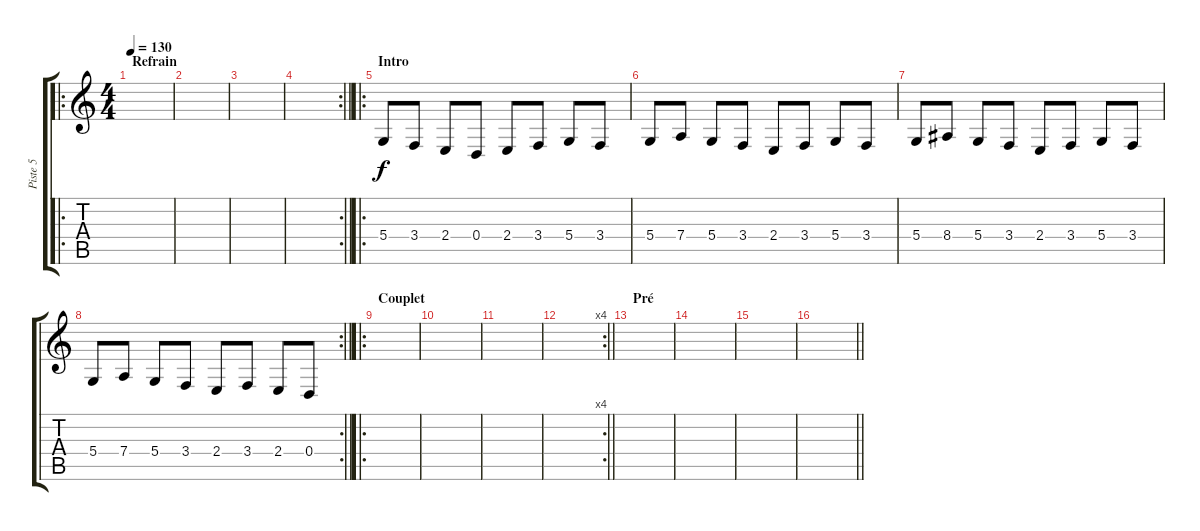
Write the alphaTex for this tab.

\track ("Piste 5" "Piste 5") {instrument violin}
\staff {score tabs}
\tuning (E4 B3 G3 D3 A2 E2) {hide}
\ro
\ts (4 4)
\section ("" "Refrain")
\tempo 130
\clef g2
\ks c
|
|
|
\rc 2
\barLineRight lightlight
|
\ro
\section ("" "Intro")
5.4.8 3.4.8 2.4.8 0.4.8 2.4.8 3.4.8 5.4.8 3.4.8 |
5.4.8 7.4.8 5.4.8 3.4.8 2.4.8 3.4.8 5.4.8 3.4.8 |
5.4.8 8.4.8 5.4.8 3.4.8 2.4.8 3.4.8 5.4.8 3.4.8 |
\rc 2
\barLineRight lightlight
5.4.8 7.4.8 5.4.8 3.4.8 2.4.8 3.4.8 2.4.8 0.4.8 |
\ro
\section ("" "Couplet")
|
|
|
\rc 4
\barLineRight lightlight
|
\section ("" "Pré")
|
|
|
\barLineRight lightlight
